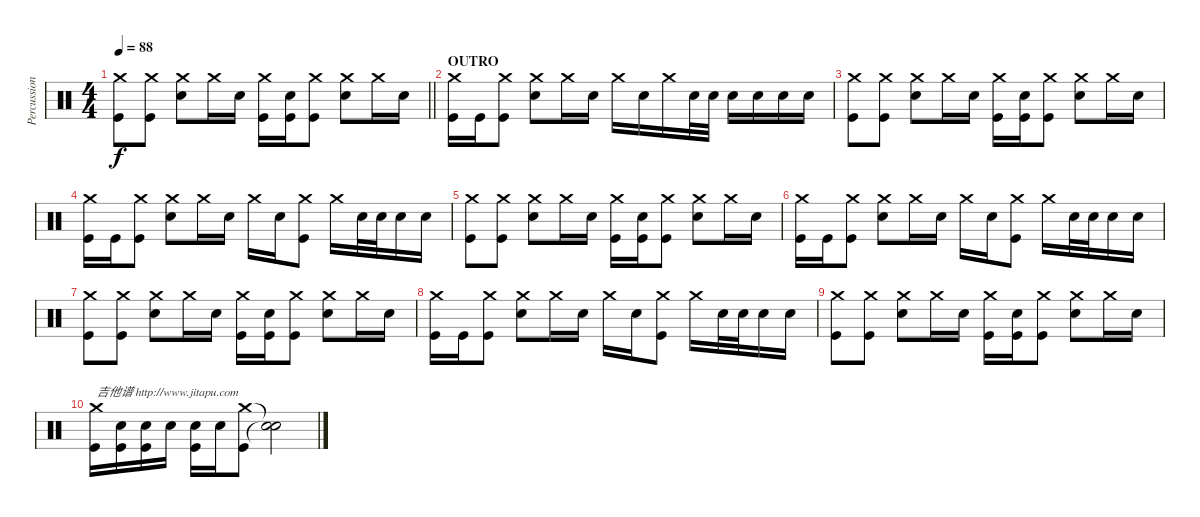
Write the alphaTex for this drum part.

\track ("Percussion" "Percussion") {instrument percussion}
\staff {score}
\articulation defaults
\ts (4 4)
\tempo 88
\clef neutral
\barLineRight lightlight
\ks c
("Crash medium (hit)" "Kick (hit)").8{dy f} ("Crash medium (hit)" "Kick (hit)").8 ("Crash medium (hit)" "Snare (hit) 2").8 "Crash medium (hit)".16 "Snare (hit) 2".16 ("Crash medium (hit)" "Kick (hit)").16 ("Snare (hit) 2" "Kick (hit)").16 ("Crash medium (hit)" "Kick (hit)").8 ("Crash medium (hit)" "Snare (hit) 2").8 "Crash medium (hit)".16 "Snare (hit) 2".16 |
\section ("" "OUTRO")
("Crash medium (hit)" "Kick (hit)").16 "Kick (hit)".16 ("Crash medium (hit)" "Kick (hit)").8 ("Crash medium (hit)" "Snare (hit) 2").8 "Crash medium (hit)".16 "Snare (hit) 2".16 "Crash medium (hit)".16 "Snare (hit) 2".16 "Crash medium (hit)".16 "Snare (hit) 2".32 "Snare (hit) 2".32 "Snare (hit) 2".16 "Snare (hit) 2".16 "Snare (hit) 2".16 "Snare (hit) 2".16 |
("Crash medium (hit)" "Kick (hit)").8 ("Crash medium (hit)" "Kick (hit)").8 ("Crash medium (hit)" "Snare (hit) 2").8 "Crash medium (hit)".16 "Snare (hit) 2".16 ("Crash medium (hit)" "Kick (hit)").16 ("Snare (hit) 2" "Kick (hit)").16 ("Crash medium (hit)" "Kick (hit)").8 ("Crash medium (hit)" "Snare (hit) 2").8 "Crash medium (hit)".16 "Snare (hit) 2".16 |
("Crash medium (hit)" "Kick (hit)").16 "Kick (hit)".16 ("Crash medium (hit)" "Kick (hit)").8 ("Crash medium (hit)" "Snare (hit) 2").8 "Crash medium (hit)".16 "Snare (hit) 2".16 "Crash medium (hit)".16 "Snare (hit) 2".16 ("Crash medium (hit)" "Kick (hit)").8 "Crash medium (hit)".16 "Snare (hit) 2".32 "Snare (hit) 2".32 "Snare (hit) 2".16 "Snare (hit) 2".16 |
("Crash medium (hit)" "Kick (hit)").8 ("Crash medium (hit)" "Kick (hit)").8 ("Crash medium (hit)" "Snare (hit) 2").8 "Crash medium (hit)".16 "Snare (hit) 2".16 ("Crash medium (hit)" "Kick (hit)").16 ("Snare (hit) 2" "Kick (hit)").16 ("Crash medium (hit)" "Kick (hit)").8 ("Crash medium (hit)" "Snare (hit) 2").8 "Crash medium (hit)".16 "Snare (hit) 2".16 |
("Crash medium (hit)" "Kick (hit)").16 "Kick (hit)".16 ("Crash medium (hit)" "Kick (hit)").8 ("Crash medium (hit)" "Snare (hit) 2").8 "Crash medium (hit)".16 "Snare (hit) 2".16 "Crash medium (hit)".16 "Snare (hit) 2".16 ("Crash medium (hit)" "Kick (hit)").8 "Crash medium (hit)".16 "Snare (hit) 2".32 "Snare (hit) 2".32 "Snare (hit) 2".16 "Snare (hit) 2".16 |
("Crash medium (hit)" "Kick (hit)").8 ("Crash medium (hit)" "Kick (hit)").8 ("Crash medium (hit)" "Snare (hit) 2").8 "Crash medium (hit)".16 "Snare (hit) 2".16 ("Crash medium (hit)" "Kick (hit)").16 ("Snare (hit) 2" "Kick (hit)").16 ("Crash medium (hit)" "Kick (hit)").8 ("Crash medium (hit)" "Snare (hit) 2").8 "Crash medium (hit)".16 "Snare (hit) 2".16 |
("Crash medium (hit)" "Kick (hit)").16 "Kick (hit)".16 ("Crash medium (hit)" "Kick (hit)").8 ("Crash medium (hit)" "Snare (hit) 2").8 "Crash medium (hit)".16 "Snare (hit) 2".16 "Crash medium (hit)".16 "Snare (hit) 2".16 ("Crash medium (hit)" "Kick (hit)").8 "Crash medium (hit)".16 "Snare (hit) 2".32 "Snare (hit) 2".32 "Snare (hit) 2".16 "Snare (hit) 2".16 |
("Crash medium (hit)" "Kick (hit)").8 ("Crash medium (hit)" "Kick (hit)").8 ("Crash medium (hit)" "Snare (hit) 2").8 "Crash medium (hit)".16 "Snare (hit) 2".16 ("Crash medium (hit)" "Kick (hit)").16 ("Snare (hit) 2" "Kick (hit)").16 ("Crash medium (hit)" "Kick (hit)").8 ("Crash medium (hit)" "Snare (hit) 2").8 "Crash medium (hit)".16 "Snare (hit) 2".16 |
("Crash medium (hit)" "Kick (hit)").16{txt "吉他谱 http://www.jitapu.com"} ("Snare (hit) 2" "Kick (hit)").16 ("Snare (hit) 2" "Kick (hit)").16 "Snare (hit) 2".16 ("Snare (hit) 2" "Kick (hit)").16 "Snare (hit) 2".16 ("Crash medium (hit)" "Kick (hit)").8 ("Snare (hit)"{t} "Snare (hit)"{t}).2
